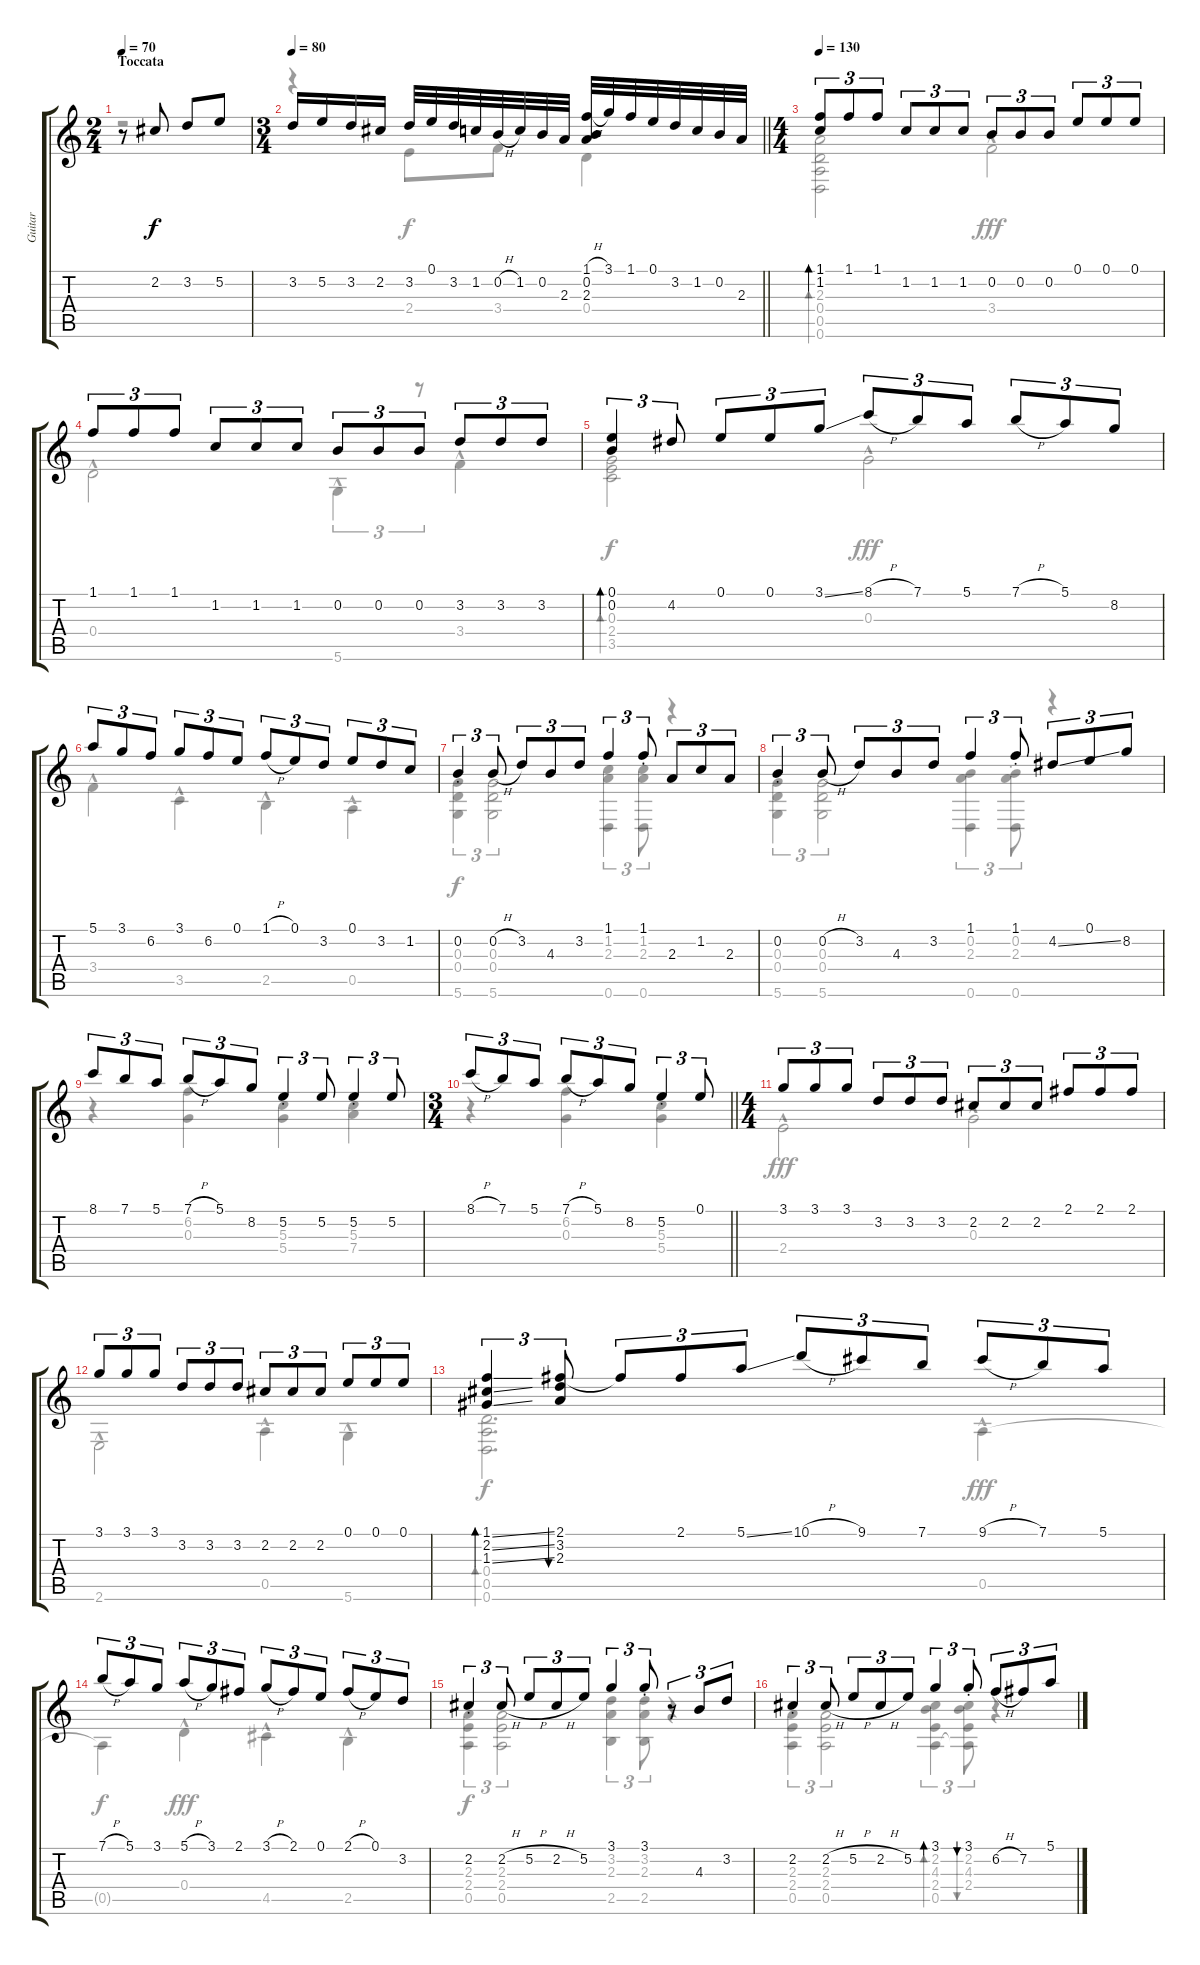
\track ("Guitar" "Guitar") {instrument acousticguitarnylon}
\staff {score tabs}
\tuning (E4 B3 G3 D3 A2 D2) {hide}
\voice
\ts (2 4)
\section ("" "Toccata")
\tempo 70
\clef g2
\ks c
r.8{dy f} 2.2.8 3.2.8 5.2.8 |
\ts (3 4)
\tempo 80
\barLineRight lightlight
3.2.16 5.2.16 3.2.16 2.2.16 3.2.32 0.1.32 3.2.32 1.2.32 0.2{h}.32 1.2.32 0.2.32 2.3.32 (1.1{h} 0.2 2.3).32 3.1.32 1.1.32 0.1.32 3.2.32 1.2.32 0.2.32 2.3.32 |
\ts (4 4)
\tempo 130
(1.1 1.2).8{tu (3 2) bd 120} 1.1.8{tu (3 2)} 1.1.8{tu (3 2)} 1.2.8{tu (3 2)} 1.2.8{tu (3 2)} 1.2.8{tu (3 2)} 0.2.8{tu (3 2)} 0.2.8{tu (3 2)} 0.2.8{tu (3 2)} 0.1.8{tu (3 2)} 0.1.8{tu (3 2)} 0.1.8{tu (3 2)} |
1.1.8{tu (3 2)} 1.1.8{tu (3 2)} 1.1.8{tu (3 2)} 1.2.8{tu (3 2)} 1.2.8{tu (3 2)} 1.2.8{tu (3 2)} 0.2.8{tu (3 2)} 0.2.8{tu (3 2)} 0.2.8{tu (3 2)} 3.2.8{tu (3 2)} 3.2.8{tu (3 2)} 3.2.8{tu (3 2)} |
(0.1 0.2).4{tu (3 2) bd 120} 4.2.8{tu (3 2)} 0.1.8{tu (3 2)} 0.1.8{tu (3 2)} 3.1{ss}.8{tu (3 2)} 8.1{h}.8{tu (3 2)} 7.1.8{tu (3 2)} 5.1.8{tu (3 2)} 7.1{h}.8{tu (3 2)} 5.1.8{tu (3 2)} 8.2.8{tu (3 2)} |
5.1.8{tu (3 2)} 3.1.8{tu (3 2)} 6.2.8{tu (3 2)} 3.1.8{tu (3 2)} 6.2.8{tu (3 2)} 0.1.8{tu (3 2)} 1.1{h}.8{tu (3 2)} 0.1.8{tu (3 2)} 3.2.8{tu (3 2)} 0.1.8{tu (3 2)} 3.2.8{tu (3 2)} 1.2.8{tu (3 2)} |
0.2{st}.4{tu (3 2)} 0.2{h}.8{tu (3 2)} 3.2.8{tu (3 2)} 4.3.8{tu (3 2)} 3.2.8{tu (3 2)} 1.1.4{tu (3 2)} 1.1{st}.8{tu (3 2)} 2.3.8{tu (3 2)} 1.2.8{tu (3 2)} 2.3.8{tu (3 2)} |
0.2{st}.4{tu (3 2)} 0.2{h}.8{tu (3 2)} 3.2.8{tu (3 2)} 4.3.8{tu (3 2)} 3.2.8{tu (3 2)} 1.1.4{tu (3 2)} 1.1{st}.8{tu (3 2)} 4.2{ss}.8{tu (3 2)} 0.1.8{tu (3 2)} 8.2.8{tu (3 2)} |
8.1.8{tu (3 2)} 7.1.8{tu (3 2)} 5.1.8{tu (3 2)} 7.1{h}.8{tu (3 2)} 5.1.8{tu (3 2)} 8.2.8{tu (3 2)} 5.2{st}.4{tu (3 2)} 5.2.8{tu (3 2)} 5.2{st}.4{tu (3 2)} 5.2.8{tu (3 2)} |
\ts (3 4)
\barLineRight lightlight
8.1{h}.8{tu (3 2)} 7.1.8{tu (3 2)} 5.1.8{tu (3 2)} 7.1{h}.8{tu (3 2)} 5.1.8{tu (3 2)} 8.2.8{tu (3 2)} 5.2{st}.4{tu (3 2)} 0.1.8{tu (3 2)} |
\ts (4 4)
3.1.8{tu (3 2)} 3.1.8{tu (3 2)} 3.1.8{tu (3 2)} 3.2.8{tu (3 2)} 3.2.8{tu (3 2)} 3.2.8{tu (3 2)} 2.2.8{tu (3 2)} 2.2.8{tu (3 2)} 2.2.8{tu (3 2)} 2.1.8{tu (3 2)} 2.1.8{tu (3 2)} 2.1.8{tu (3 2)} |
3.1.8{tu (3 2)} 3.1.8{tu (3 2)} 3.1.8{tu (3 2)} 3.2.8{tu (3 2)} 3.2.8{tu (3 2)} 3.2.8{tu (3 2)} 2.2.8{tu (3 2)} 2.2.8{tu (3 2)} 2.2.8{tu (3 2)} 0.1.8{tu (3 2)} 0.1.8{tu (3 2)} 0.1.8{tu (3 2)} |
(1.1{ss} 2.2{ss} 1.3{ss}).4{tu (3 2) bd 120} (2.1 3.2 2.3).8{tu (3 2) bu 120} 2.1{t}.8{tu (3 2)} 2.1.8{tu (3 2)} 5.1{ss}.8{tu (3 2)} 10.1{h}.8{tu (3 2)} 9.1.8{tu (3 2)} 7.1.8{tu (3 2)} 9.1{h}.8{tu (3 2)} 7.1.8{tu (3 2)} 5.1.8{tu (3 2)} |
7.1{h}.8{tu (3 2)} 5.1.8{tu (3 2)} 3.1.8{tu (3 2)} 5.1{h}.8{tu (3 2)} 3.1.8{tu (3 2)} 2.1.8{tu (3 2)} 3.1{h}.8{tu (3 2)} 2.1.8{tu (3 2)} 0.1.8{tu (3 2)} 2.1{h}.8{tu (3 2)} 0.1.8{tu (3 2)} 3.2.8{tu (3 2)} |
2.2{st}.4{tu (3 2)} 2.2{h}.8{tu (3 2)} 5.2{h}.8{tu (3 2)} 2.2{h}.8{tu (3 2)} 5.2.8{tu (3 2)} 3.1.4{tu (3 2)} 3.1{st}.8{tu (3 2)} r.8{tu (3 2)} 4.3.8{tu (3 2)} 3.2.8{tu (3 2)} |
2.2{st}.4{tu (3 2)} 2.2{h}.8{tu (3 2)} 5.2{h}.8{tu (3 2)} 2.2{h}.8{tu (3 2)} 5.2.8{tu (3 2)} 3.1.4{tu (3 2) bd 120} 3.1{st}.8{tu (3 2) bu 120} 6.2{h}.8{tu (3 2)} 7.2.8{tu (3 2)} 5.1.8{tu (3 2)}
\voice
\clef g2
\ottava regular
\simile none
\ks c
r.2{dy f} |
\barLineRight lightlight
r.4 2.4.8 3.4.8 0.4.4 |
(2.3 0.4 0.5 0.6).2{bd 120} 3.4{hac}.2{dy fff} |
0.4{hac}.2 5.6{hac}.4{tu (3 2)} r.8{tu (3 2)} 3.4{hac}.4 |
(0.3 2.4 3.5).2{bd 120 dy f} 0.3{hac}.2{dy fff} |
3.4{hac}.4 3.5{hac}.4 2.5{hac}.4 0.5{hac}.4 |
(0.3{st} 0.4{st} 5.6{st}).4{tu (3 2) dy f} (0.3 0.4 5.6).2{tu (3 2)} (1.2 2.3 0.6).4{tu (3 2)} (1.2{st} 2.3{st} 0.6{st}).8{tu (3 2)} r.4 |
(0.3{st} 0.4{st} 5.6{st}).4{tu (3 2)} (0.3 0.4 5.6).2{tu (3 2)} (0.2 2.3 0.6).4{tu (3 2)} (0.2{st} 2.3{st} 0.6{st}).8{tu (3 2)} r.4 |
r.4 (6.2 0.3).4 (5.3{st} 5.4{st}).4 (5.3{st} 7.4{st}).4 |
\barLineRight lightlight
r.4 (6.2 0.3).4 (5.3{st} 5.4{st}).4 |
2.4{hac}.2{dy fff} 0.3{hac}.2 |
2.6{hac}.2 0.5{hac}.4 5.6{hac}.4 |
(0.4 0.5 0.6).2{d bd 120 dy f} 0.5{hac}.4{dy fff} |
0.5{t}.4{dy f} 0.4{hac}.4{dy fff} 4.5{hac}.4 2.5{hac}.4 |
(2.3{st} 2.4{st} 0.5{st}).4{tu (3 2) dy f} (2.3 2.4 0.5).2{tu (3 2)} (3.2 2.3 2.5).4{tu (3 2)} (3.2{st} 2.3{st} 2.5{st}).8{tu (3 2)} r.4 |
(2.3{st} 2.4{st} 0.5{st}).4{tu (3 2)} (2.3 2.4 0.5).2{tu (3 2)} (2.2 4.3 2.4 0.5).4{tu (3 2) bd 120} (2.2 4.3 2.4 0.5{t}).8{tu (3 2) bu 120} r.4
